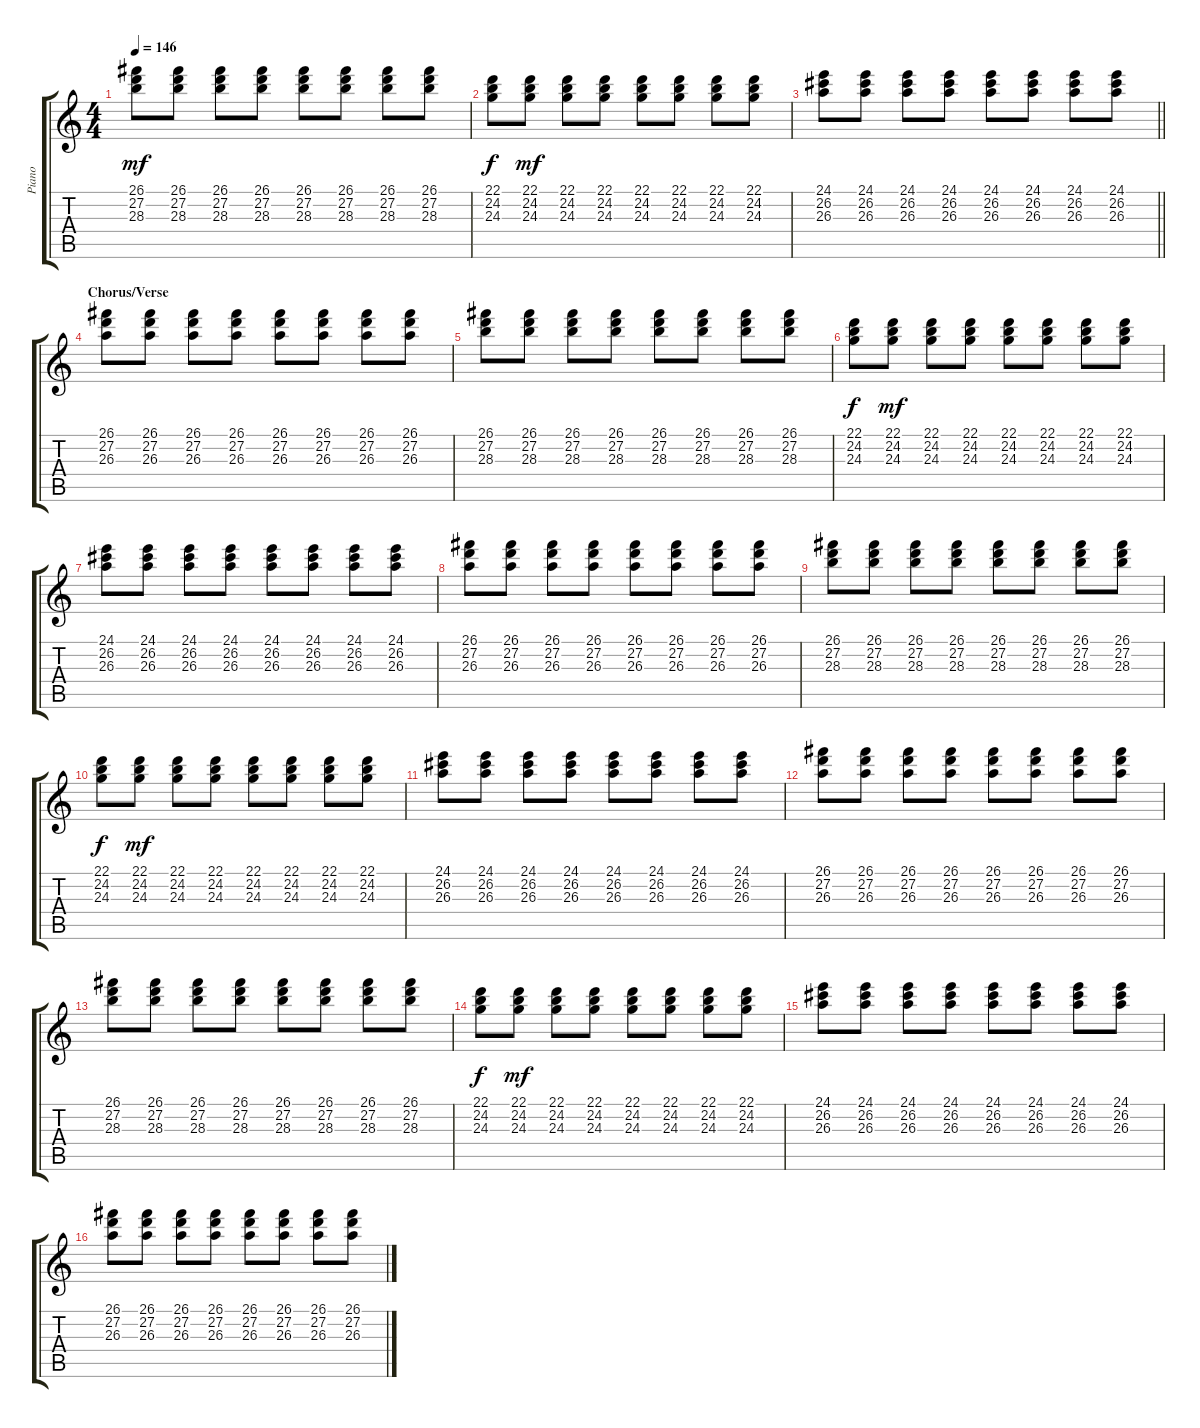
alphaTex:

\track ("Piano" "Piano") {instrument acousticgrandpiano}
\staff {score tabs}
\tuning (E4 B3 G3 D3 A2 E2) {hide}
\ts (4 4)
\tempo 146
\clef g2
\ks c
(26.1 27.2 28.3).8{dy mf} (26.1 27.2 28.3).8 (26.1 27.2 28.3).8 (26.1 27.2 28.3).8 (26.1 27.2 28.3).8 (26.1 27.2 28.3).8 (26.1 27.2 28.3).8 (26.1 27.2 28.3).8 |
(22.1 24.2 24.3).8{dy f} (22.1 24.2 24.3).8{dy mf} (22.1 24.2 24.3).8 (22.1 24.2 24.3).8 (22.1 24.2 24.3).8 (22.1 24.2 24.3).8 (22.1 24.2 24.3).8 (22.1 24.2 24.3).8 |
\barLineRight lightlight
(24.1 26.2 26.3).8 (24.1 26.2 26.3).8 (24.1 26.2 26.3).8 (24.1 26.2 26.3).8 (24.1 26.2 26.3).8 (24.1 26.2 26.3).8 (24.1 26.2 26.3).8 (24.1 26.2 26.3).8 |
\section ("" "Chorus/Verse")
(26.1 27.2 26.3).8 (26.1 27.2 26.3).8 (26.1 27.2 26.3).8 (26.1 27.2 26.3).8 (26.1 27.2 26.3).8 (26.1 27.2 26.3).8 (26.1 27.2 26.3).8 (26.1 27.2 26.3).8 |
(26.1 27.2 28.3).8 (26.1 27.2 28.3).8 (26.1 27.2 28.3).8 (26.1 27.2 28.3).8 (26.1 27.2 28.3).8 (26.1 27.2 28.3).8 (26.1 27.2 28.3).8 (26.1 27.2 28.3).8 |
(22.1 24.2 24.3).8{dy f} (22.1 24.2 24.3).8{dy mf} (22.1 24.2 24.3).8 (22.1 24.2 24.3).8 (22.1 24.2 24.3).8 (22.1 24.2 24.3).8 (22.1 24.2 24.3).8 (22.1 24.2 24.3).8 |
(24.1 26.2 26.3).8 (24.1 26.2 26.3).8 (24.1 26.2 26.3).8 (24.1 26.2 26.3).8 (24.1 26.2 26.3).8 (24.1 26.2 26.3).8 (24.1 26.2 26.3).8 (24.1 26.2 26.3).8 |
(26.1 27.2 26.3).8 (26.1 27.2 26.3).8 (26.1 27.2 26.3).8 (26.1 27.2 26.3).8 (26.1 27.2 26.3).8 (26.1 27.2 26.3).8 (26.1 27.2 26.3).8 (26.1 27.2 26.3).8 |
(26.1 27.2 28.3).8 (26.1 27.2 28.3).8 (26.1 27.2 28.3).8 (26.1 27.2 28.3).8 (26.1 27.2 28.3).8 (26.1 27.2 28.3).8 (26.1 27.2 28.3).8 (26.1 27.2 28.3).8 |
(22.1 24.2 24.3).8{dy f} (22.1 24.2 24.3).8{dy mf} (22.1 24.2 24.3).8 (22.1 24.2 24.3).8 (22.1 24.2 24.3).8 (22.1 24.2 24.3).8 (22.1 24.2 24.3).8 (22.1 24.2 24.3).8 |
(24.1 26.2 26.3).8 (24.1 26.2 26.3).8 (24.1 26.2 26.3).8 (24.1 26.2 26.3).8 (24.1 26.2 26.3).8 (24.1 26.2 26.3).8 (24.1 26.2 26.3).8 (24.1 26.2 26.3).8 |
(26.1 27.2 26.3).8 (26.1 27.2 26.3).8 (26.1 27.2 26.3).8 (26.1 27.2 26.3).8 (26.1 27.2 26.3).8 (26.1 27.2 26.3).8 (26.1 27.2 26.3).8 (26.1 27.2 26.3).8 |
(26.1 27.2 28.3).8 (26.1 27.2 28.3).8 (26.1 27.2 28.3).8 (26.1 27.2 28.3).8 (26.1 27.2 28.3).8 (26.1 27.2 28.3).8 (26.1 27.2 28.3).8 (26.1 27.2 28.3).8 |
(22.1 24.2 24.3).8{dy f} (22.1 24.2 24.3).8{dy mf} (22.1 24.2 24.3).8 (22.1 24.2 24.3).8 (22.1 24.2 24.3).8 (22.1 24.2 24.3).8 (22.1 24.2 24.3).8 (22.1 24.2 24.3).8 |
(24.1 26.2 26.3).8 (24.1 26.2 26.3).8 (24.1 26.2 26.3).8 (24.1 26.2 26.3).8 (24.1 26.2 26.3).8 (24.1 26.2 26.3).8 (24.1 26.2 26.3).8 (24.1 26.2 26.3).8 |
(26.1 27.2 26.3).8 (26.1 27.2 26.3).8 (26.1 27.2 26.3).8 (26.1 27.2 26.3).8 (26.1 27.2 26.3).8 (26.1 27.2 26.3).8 (26.1 27.2 26.3).8 (26.1 27.2 26.3).8
